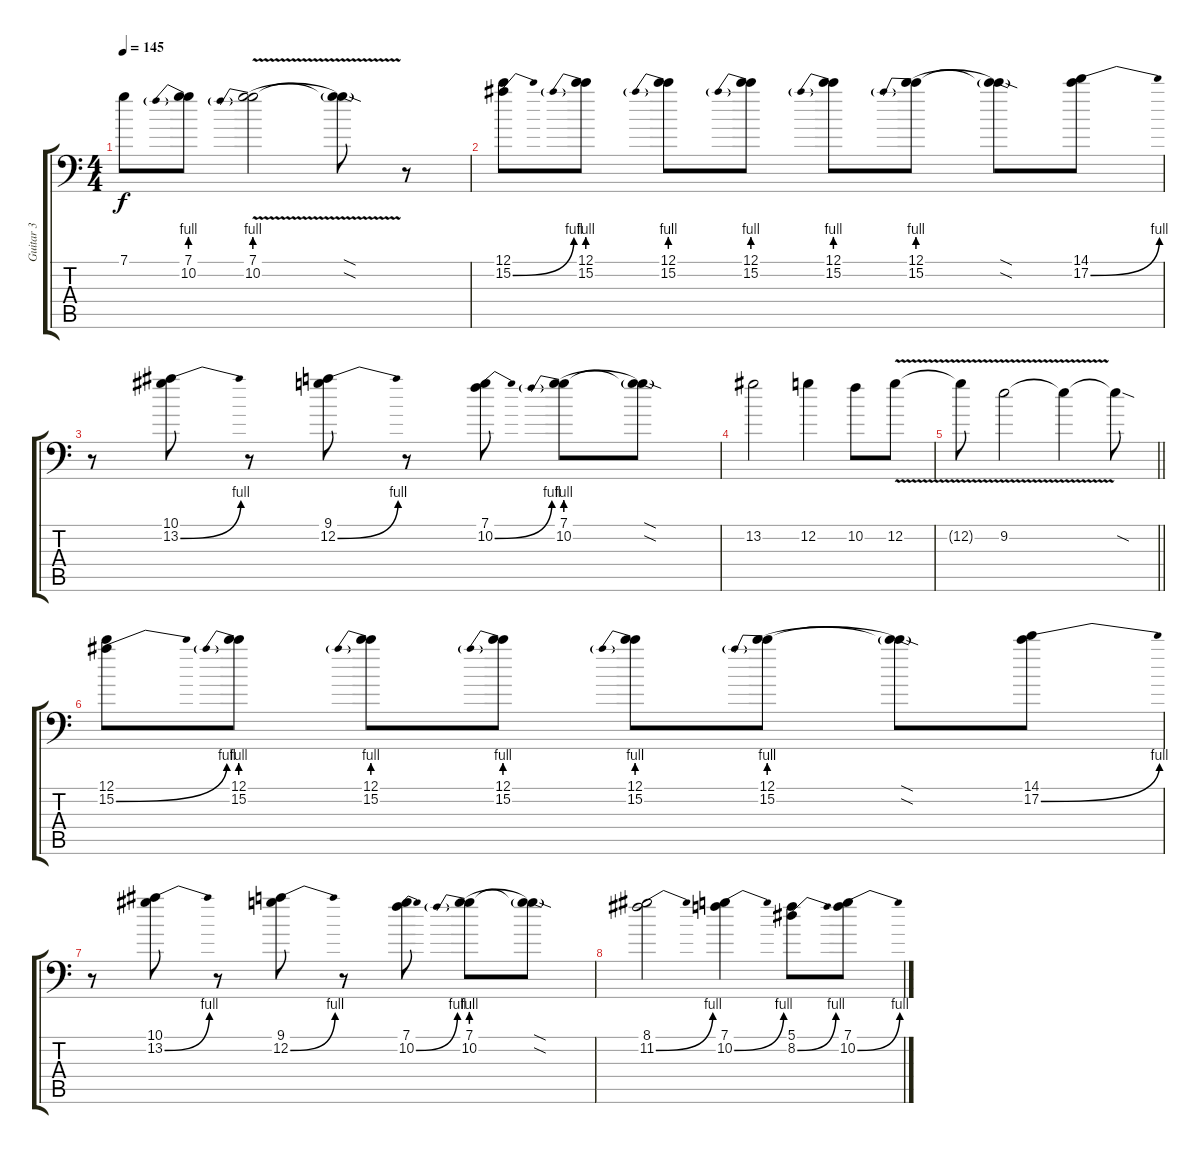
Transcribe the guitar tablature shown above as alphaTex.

\track ("Guitar 3" "Guitar 3") {instrument distortionguitar}
\staff {score tabs}
\tuning (C4 G3 Eb3 Bb2 F2 Bb1) {hide}
\ts (4 4)
\tempo 145
\clef f4
\ks c
7.1{t}.8{dy f} (7.1 10.2{be (prebend 0 4 60 4)}).8 (7.1{v} 10.2{be (prebend 0 4 60 4) v}).2 (7.1{sod t} 10.2{sod t}).8 r.8 |
(12.1 15.2{be (bend 0 0 60 4)}).8 (12.1 15.2{be (prebend 0 4 60 4)}).8 (12.1 15.2{be (prebend 0 4 60 4)}).8 (12.1 15.2{be (prebend 0 4 60 4)}).8 (12.1 15.2{be (prebend 0 4 60 4)}).8 (12.1 15.2{be (prebend 0 4 60 4)}).8 (12.1{sod t} 15.2{sod t}).8 (14.1 17.2{be (bend 0 0 60 4)}).8 |
r.8 (10.1 13.2{be (bend 0 0 60 4)}).8 r.8 (9.1 12.2{be (bend 0 0 60 4)}).8 r.8 (7.1 10.2{be (bend 0 0 60 4)}).8 (7.1 10.2{be (prebend 0 4 60 4)}).8 (7.1{sod t} 10.2{sod t}).8 |
13.2.2 12.2.4 10.2.8 12.2{v}.8 |
\barLineRight lightlight
12.2{t}.8 9.2{v}.2 9.2{t}.4 9.2{sod t}.8 |
(12.1 15.2{be (bend 0 0 60 4)}).8 (12.1 15.2{be (prebend 0 4 60 4)}).8 (12.1 15.2{be (prebend 0 4 60 4)}).8 (12.1 15.2{be (prebend 0 4 60 4)}).8 (12.1 15.2{be (prebend 0 4 60 4)}).8 (12.1 15.2{be (prebend 0 4 60 4)}).8 (12.1{sod t} 15.2{sod t}).8 (14.1 17.2{be (bend 0 0 60 4)}).8 |
r.8 (10.1 13.2{be (bend 0 0 60 4)}).8 r.8 (9.1 12.2{be (bend 0 0 60 4)}).8 r.8 (7.1 10.2{be (bend 0 0 60 4)}).8 (7.1 10.2{be (prebend 0 4 60 4)}).8 (7.1{sod t} 10.2{sod t}).8 |
(8.1 11.2{be (bend 0 0 60 4)}).2 (7.1 10.2{be (bend 0 0 60 4)}).4 (5.1 8.2{be (bend 0 0 60 4)}).8 (7.1 10.2{be (bend 0 0 60 4)}).8
